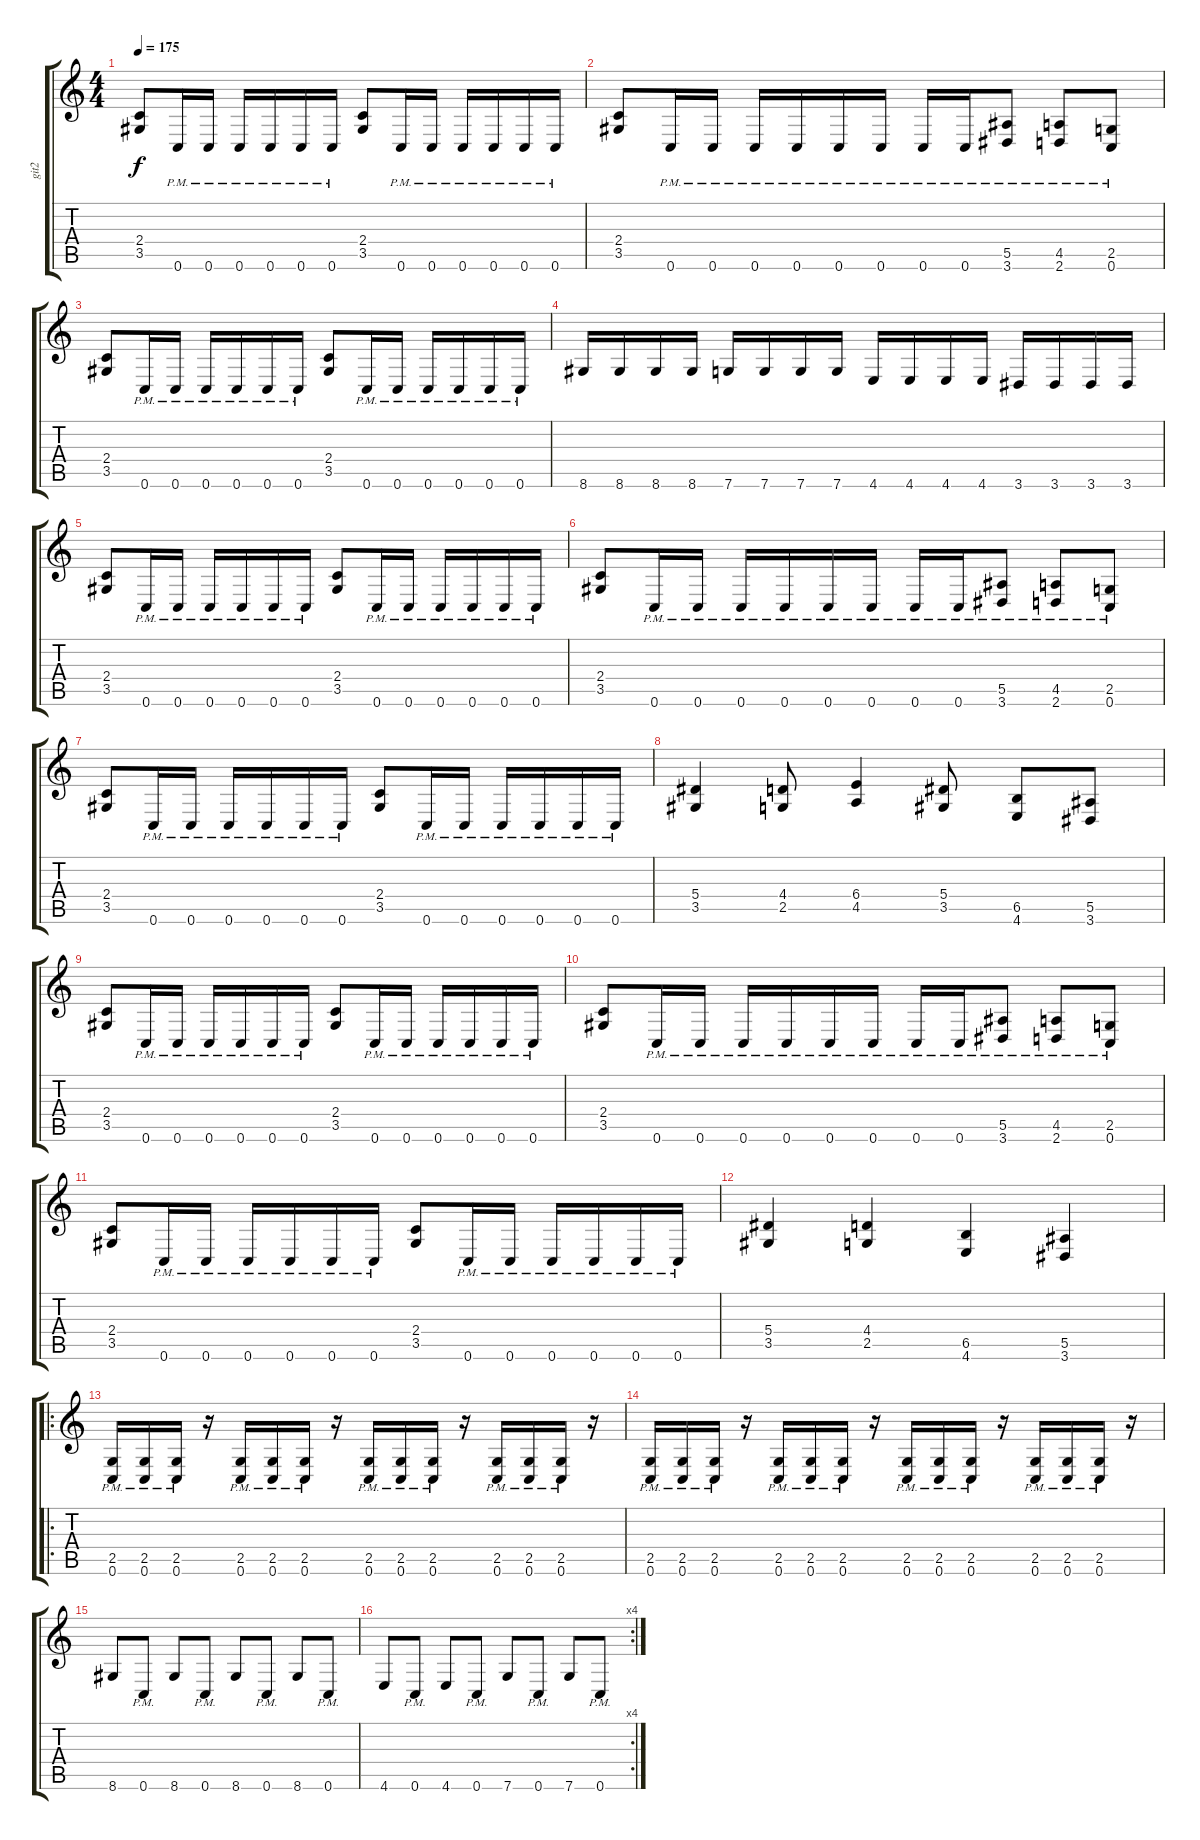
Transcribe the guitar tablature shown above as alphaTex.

\track ("git2" "git2") {instrument distortionguitar}
\staff {score tabs}
\tuning (C4 G3 Eb3 Bb2 F2 C2) {hide}
\ts (4 4)
\tempo 175
\clef g2
\ks c
(2.4 3.5).8{dy f} 0.6{pm}.16 0.6{pm}.16 0.6{pm}.16 0.6{pm}.16 0.6{pm}.16 0.6{pm}.16 (2.4 3.5).8 0.6{pm}.16 0.6{pm}.16 0.6{pm}.16 0.6{pm}.16 0.6{pm}.16 0.6{pm}.16 |
(2.4 3.5).8 0.6{pm}.16 0.6{pm}.16 0.6{pm}.16 0.6{pm}.16 0.6{pm}.16 0.6{pm}.16 0.6{pm}.16 0.6{pm}.16 (5.5{pm} 3.6{pm}).8 (4.5{pm} 2.6{pm}).8 (2.5{pm} 0.6{pm}).8 |
(2.4 3.5).8 0.6{pm}.16 0.6{pm}.16 0.6{pm}.16 0.6{pm}.16 0.6{pm}.16 0.6{pm}.16 (2.4 3.5).8 0.6{pm}.16 0.6{pm}.16 0.6{pm}.16 0.6{pm}.16 0.6{pm}.16 0.6{pm}.16 |
8.6.16 8.6.16 8.6.16 8.6.16 7.6.16 7.6.16 7.6.16 7.6.16 4.6.16 4.6.16 4.6.16 4.6.16 3.6.16 3.6.16 3.6.16 3.6.16 |
(2.4 3.5).8 0.6{pm}.16 0.6{pm}.16 0.6{pm}.16 0.6{pm}.16 0.6{pm}.16 0.6{pm}.16 (2.4 3.5).8 0.6{pm}.16 0.6{pm}.16 0.6{pm}.16 0.6{pm}.16 0.6{pm}.16 0.6{pm}.16 |
(2.4 3.5).8 0.6{pm}.16 0.6{pm}.16 0.6{pm}.16 0.6{pm}.16 0.6{pm}.16 0.6{pm}.16 0.6{pm}.16 0.6{pm}.16 (5.5{pm} 3.6{pm}).8 (4.5{pm} 2.6{pm}).8 (2.5{pm} 0.6{pm}).8 |
(2.4 3.5).8 0.6{pm}.16 0.6{pm}.16 0.6{pm}.16 0.6{pm}.16 0.6{pm}.16 0.6{pm}.16 (2.4 3.5).8 0.6{pm}.16 0.6{pm}.16 0.6{pm}.16 0.6{pm}.16 0.6{pm}.16 0.6{pm}.16 |
(5.4 3.5).4 (4.4 2.5).8 (6.4 4.5).4 (5.4 3.5).8 (6.5 4.6).8 (5.5 3.6).8 |
(2.4 3.5).8 0.6{pm}.16 0.6{pm}.16 0.6{pm}.16 0.6{pm}.16 0.6{pm}.16 0.6{pm}.16 (2.4 3.5).8 0.6{pm}.16 0.6{pm}.16 0.6{pm}.16 0.6{pm}.16 0.6{pm}.16 0.6{pm}.16 |
(2.4 3.5).8 0.6{pm}.16 0.6{pm}.16 0.6{pm}.16 0.6{pm}.16 0.6{pm}.16 0.6{pm}.16 0.6{pm}.16 0.6{pm}.16 (5.5{pm} 3.6{pm}).8 (4.5{pm} 2.6{pm}).8 (2.5{pm} 0.6{pm}).8 |
(2.4 3.5).8 0.6{pm}.16 0.6{pm}.16 0.6{pm}.16 0.6{pm}.16 0.6{pm}.16 0.6{pm}.16 (2.4 3.5).8 0.6{pm}.16 0.6{pm}.16 0.6{pm}.16 0.6{pm}.16 0.6{pm}.16 0.6{pm}.16 |
(5.4 3.5).4 (4.4 2.5).4 (6.5 4.6).4 (5.5 3.6).4 |
\ro
(2.5{pm} 0.6{pm}).16 (2.5{pm} 0.6{pm}).16 (2.5{pm} 0.6{pm}).16 r.16 (2.5{pm} 0.6{pm}).16 (2.5{pm} 0.6{pm}).16 (2.5{pm} 0.6{pm}).16 r.16 (2.5{pm} 0.6{pm}).16 (2.5{pm} 0.6{pm}).16 (2.5{pm} 0.6{pm}).16 r.16 (2.5{pm} 0.6{pm}).16 (2.5{pm} 0.6{pm}).16 (2.5{pm} 0.6{pm}).16 r.16 |
(2.5{pm} 0.6{pm}).16 (2.5{pm} 0.6{pm}).16 (2.5{pm} 0.6{pm}).16 r.16 (2.5{pm} 0.6{pm}).16 (2.5{pm} 0.6{pm}).16 (2.5{pm} 0.6{pm}).16 r.16 (2.5{pm} 0.6{pm}).16 (2.5{pm} 0.6{pm}).16 (2.5{pm} 0.6{pm}).16 r.16 (2.5{pm} 0.6{pm}).16 (2.5{pm} 0.6{pm}).16 (2.5{pm} 0.6{pm}).16 r.16 |
8.6.8 0.6{pm}.8 8.6.8 0.6{pm}.8 8.6.8 0.6{pm}.8 8.6.8 0.6{pm}.8 |
\rc 4
4.6.8 0.6{pm}.8 4.6.8 0.6{pm}.8 7.6.8 0.6{pm}.8 7.6.8 0.6{pm}.8
